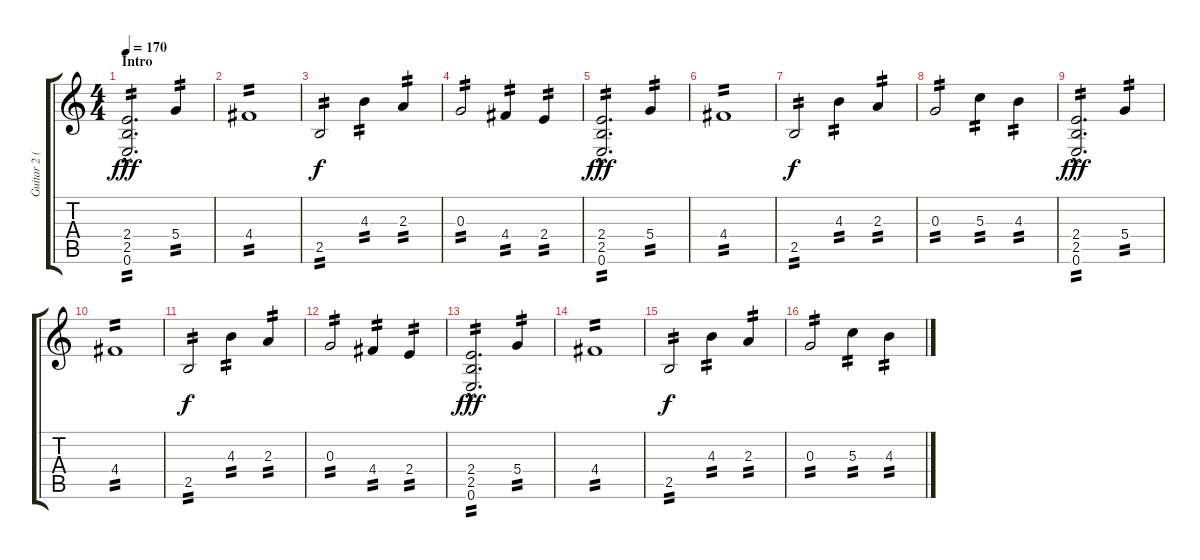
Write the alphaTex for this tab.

\track ("Guitar 2 (Jardar)" "Guitar 2 (") {instrument distortionguitar}
\staff {score tabs}
\tuning (E4 B3 G3 D3 A2 E2) {hide}
\ts (4 4)
\section ("" "Intro")
\tempo 170
\clef g2
\ks c
(2.4{hac} 2.5{hac} 0.6{hac}).2{d tp 2 dy fff instrument distortionguitar} 5.4.4{tp 2} |
4.4.1{tp 2} |
2.5.2{tp 2 dy f} 4.3.4{tp 2} 2.3.4{tp 2} |
0.3.2{tp 2} 4.4.4{tp 2} 2.4.4{tp 2} |
(2.4{hac} 2.5{hac} 0.6{hac}).2{d tp 2 dy fff} 5.4.4{tp 2} |
4.4.1{tp 2} |
2.5.2{tp 2 dy f} 4.3.4{tp 2} 2.3.4{tp 2} |
0.3.2{tp 2} 5.3.4{tp 2} 4.3.4{tp 2} |
(2.4{hac} 2.5{hac} 0.6{hac}).2{d tp 2 dy fff} 5.4.4{tp 2} |
4.4.1{tp 2} |
2.5.2{tp 2 dy f} 4.3.4{tp 2} 2.3.4{tp 2} |
0.3.2{tp 2} 4.4.4{tp 2} 2.4.4{tp 2} |
(2.4{hac} 2.5{hac} 0.6{hac}).2{d tp 2 dy fff} 5.4.4{tp 2} |
4.4.1{tp 2} |
2.5.2{tp 2 dy f} 4.3.4{tp 2} 2.3.4{tp 2} |
0.3.2{tp 2} 5.3.4{tp 2} 4.3.4{tp 2}
